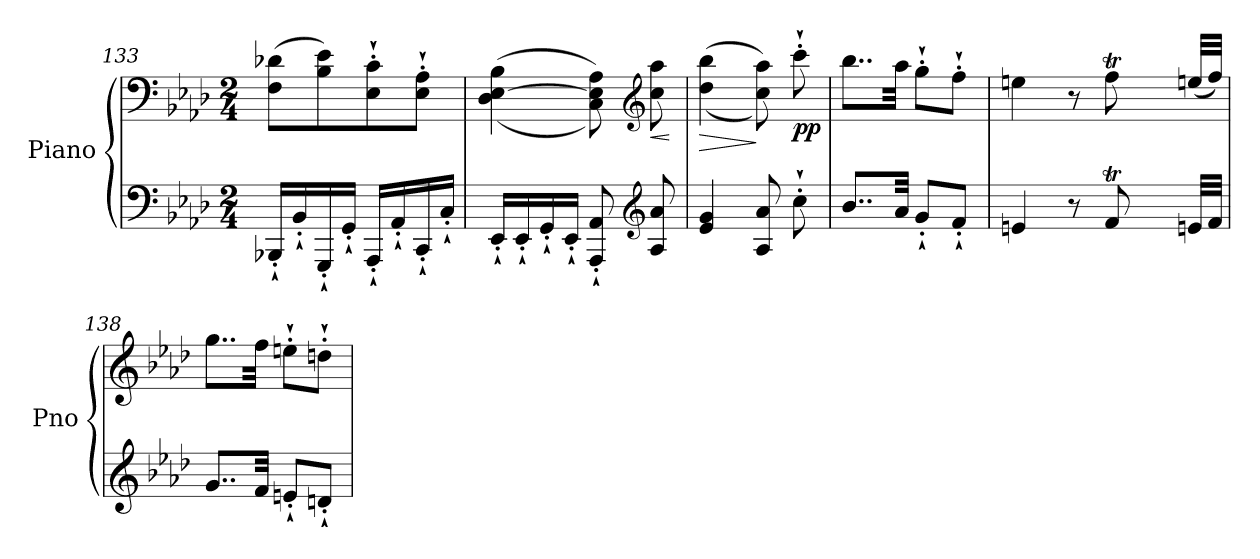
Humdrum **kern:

**kern	**kern	**dynam
*part1	*part1	*part1
*staff2	*staff1	*staff1/2
*I"Piano	*	*
*I'Pno	*	*
*clefF4	*clefF4	*
*k[b-e-a-d-]	*k[b-e-a-d-]	*
*M2/4	*M2/4	*
=133	=133	=133
16BBB-X`'/LL	(8F\ 8d-X\L	.
16BB-`'/	.	.
16GGG`'/	8B-\ 8e-\)	.
16GG`'/JJ	.	.
16AAA-`'/LL	8E-\`' 8c\`'	.
16AA-`'/	.	.
16CC`'/	8E-\`' 8A-\`'J	.
16C`'/JJ	.	.
=134	=134	=134
16EE-`'/LL	((>4D-\ [4E-\ 4B-\	.
16EE-`'/	.	.
16GG`'/	.	.
16EE-`'/JJ	.	.
8AAA-/`' 8AA-/`'	8C\ 8E-\] 8A-\))	.
*clefG2	*clefG2	*
!	!	!LO:HP:b
8A-/ 8a-/	8cc\ 8aa-\	<
.	.	[
!!LO:LB:g=z
=135	=135	=135
!	!	!LO:HP:b
4e-/ 4g/	((4dd-\ 4bb-\	>
8A-/ 8a-/	8cc\ 8aa-\))	]
!	!	!LO:DY:b
8cc`'\	8ccc`'\	pp
!!LO:LB:g=z
=136	=136	=136
8..b-/L	8..bb-\L	.
32a-/Jkk	32aa-\Jkk	.
8g`'/L	8gg`'\L	.
8f`'/J	8ff`'\J	.
=137	=137	=137
*^	*^	*
4en/	4.ryy	4een\	4.ryy	.
8r	.	8r	.	.
*	*Xtuplet	*	*Xtuplet	*
8fT/	40ryy	8ffT\	40ryy	.
.	40gyy	.	40ggyy	.
.	40fyy	.	40ffyy	.
.	40en/LL	.	(40een/LL	.
.	40f/JJ	.	40ff/JJ)	.
*v	*v	*	*	*
*	*v	*v	*
=138	=138	=138
8..g/L	8..gg\L	.
32f/Jkk	32ff\Jkk	.
8en`'/L	8een`'\L	.
8dn`'/J	8ddn`'\J	.
=	=	=
*-	*-	*-
